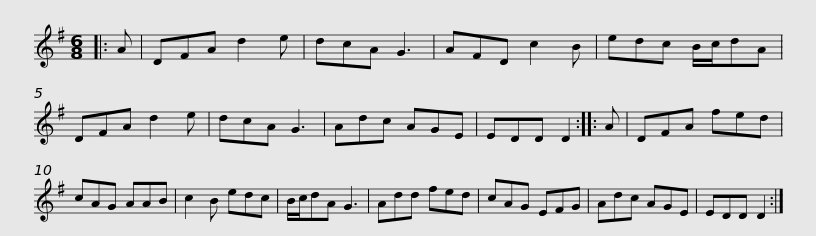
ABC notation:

X:1
L:1/8
M:6/8
I:linebreak $
K:G
V:1 treble
V:1
|: A | DFA d2 e | dcA G3 | AFD c2 B | edc B/c/dA | %5
 DFA d2 e | dcA G3 | Adc AGE | EDD D2 ::$ A | %10
 DFA fed | cAG AAB | c2 B edc | B/c/dA G3 | Add fed | %15
 cAG EFG | Adc AGE |$ EDD D2 :| %18
